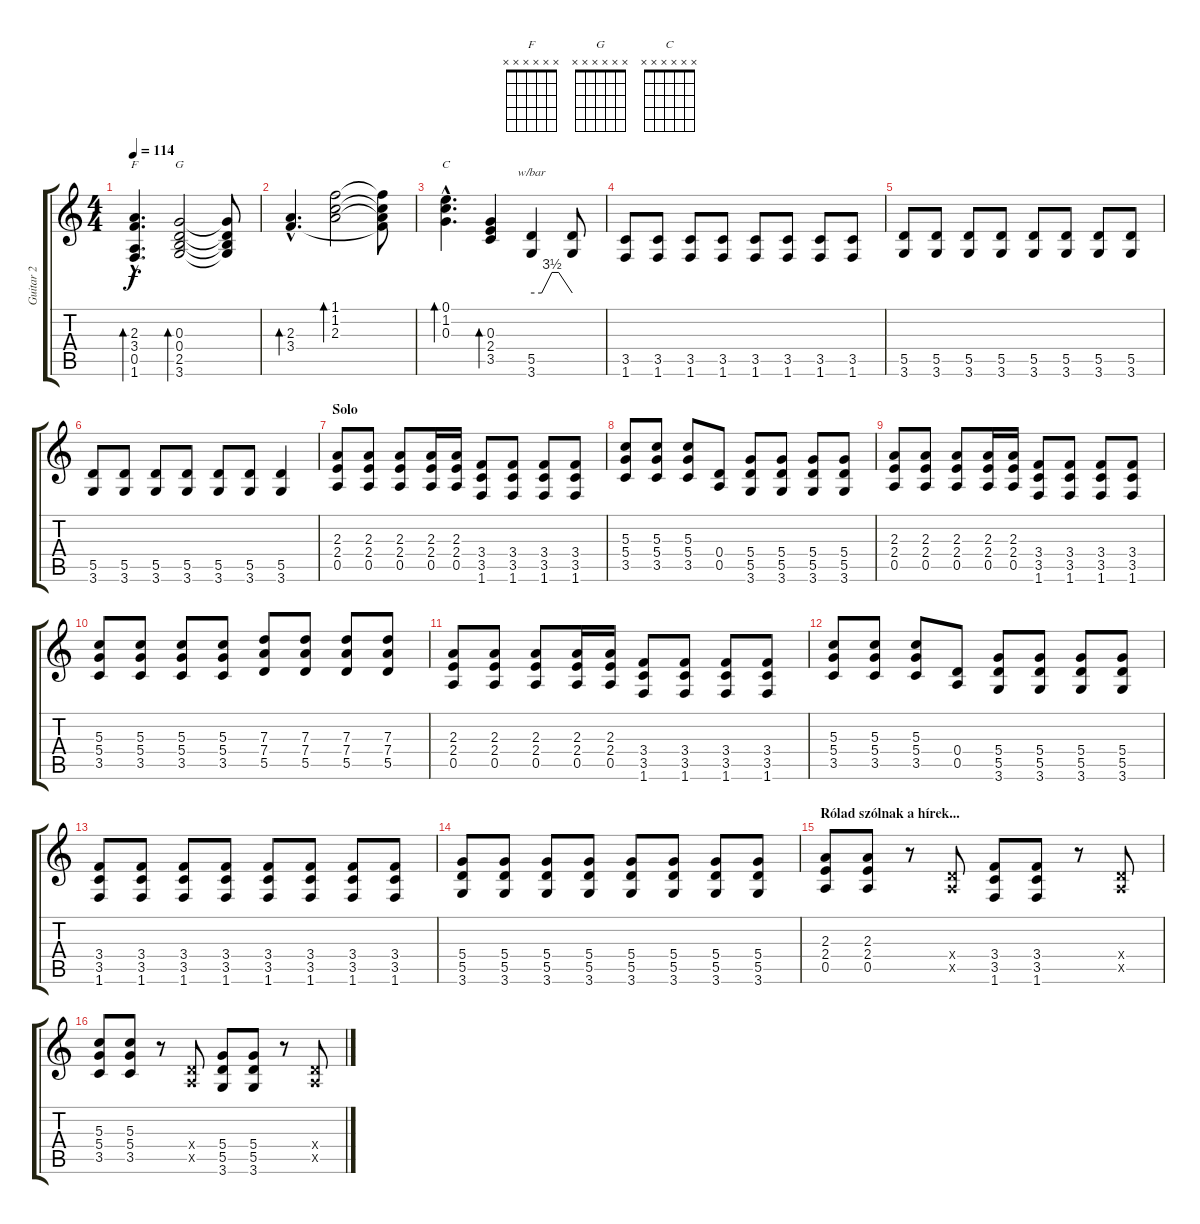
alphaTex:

\track ("Guitar 2" "Guitar 2") {instrument distortionguitar}
\staff {score tabs}
\tuning (E4 B3 G3 D3 A2 E2) {hide}
\chord ("F" x x x x x x)
\chord ("G" x x x x x x)
\chord ("C" x x x x x x)
\ts (4 4)
\tempo 114
\clef g2
\ks c
(2.3{hac} 3.4{hac} 0.5{hac} 1.6{hac}).4{d bd 240 ch "F" dy f} (0.3 0.4 2.5 3.6).2{bd 240 ch "G"} (0.3{t} 0.4{t} 2.5{t} 3.6{t}).8 |
(2.3{hac} 3.4{hac}).4{d bd 240} (1.1 1.2 2.3).2{bd 240} (1.1{t} 1.2{t} 2.3{t} 3.4{t}).8 |
(0.1{hac} 1.2{hac} 0.3{hac}).4{d bd 240 ch "C"} (0.3 2.4 3.5).4{bd 240} (5.5 3.6).4{tbe (custom default 0 0 15 0 30 14 40 14 60 0) instrument distortionguitar} (5.5{t} 3.6{t}).8 |
(3.5 1.6).8 (3.5 1.6).8 (3.5 1.6).8 (3.5 1.6).8 (3.5 1.6).8 (3.5 1.6).8 (3.5 1.6).8 (3.5 1.6).8 |
(5.5 3.6).8 (5.5 3.6).8 (5.5 3.6).8 (5.5 3.6).8 (5.5 3.6).8 (5.5 3.6).8 (5.5 3.6).8 (5.5 3.6).8 |
(5.5 3.6).8 (5.5 3.6).8 (5.5 3.6).8 (5.5 3.6).8 (5.5 3.6).8 (5.5 3.6).8 (5.5 3.6).4 |
\section ("" "Solo")
(2.3 2.4 0.5).8 (2.3 2.4 0.5).8 (2.3 2.4 0.5).8 (2.3 2.4 0.5).16 (2.3 2.4 0.5).16 (3.4 3.5 1.6).8 (3.4 3.5 1.6).8 (3.4 3.5 1.6).8 (3.4 3.5 1.6).8 |
(5.3 5.4 3.5).8 (5.3 5.4 3.5).8 (5.3 5.4 3.5).8 (0.4 0.5).8 (5.4 5.5 3.6).8 (5.4 5.5 3.6).8 (5.4 5.5 3.6).8 (5.4 5.5 3.6).8 |
(2.3 2.4 0.5).8 (2.3 2.4 0.5).8 (2.3 2.4 0.5).8 (2.3 2.4 0.5).16 (2.3 2.4 0.5).16 (3.4 3.5 1.6).8 (3.4 3.5 1.6).8 (3.4 3.5 1.6).8 (3.4 3.5 1.6).8 |
(5.3 5.4 3.5).8 (5.3 5.4 3.5).8 (5.3 5.4 3.5).8 (5.3 5.4 3.5).8 (7.3 7.4 5.5).8 (7.3 7.4 5.5).8 (7.3 7.4 5.5).8 (7.3 7.4 5.5).8 |
(2.3 2.4 0.5).8 (2.3 2.4 0.5).8 (2.3 2.4 0.5).8 (2.3 2.4 0.5).16 (2.3 2.4 0.5).16 (3.4 3.5 1.6).8 (3.4 3.5 1.6).8 (3.4 3.5 1.6).8 (3.4 3.5 1.6).8 |
(5.3 5.4 3.5).8 (5.3 5.4 3.5).8 (5.3 5.4 3.5).8 (0.4 0.5).8 (5.4 5.5 3.6).8 (5.4 5.5 3.6).8 (5.4 5.5 3.6).8 (5.4 5.5 3.6).8 |
(3.4 3.5 1.6).8 (3.4 3.5 1.6).8 (3.4 3.5 1.6).8 (3.4 3.5 1.6).8 (3.4 3.5 1.6).8 (3.4 3.5 1.6).8 (3.4 3.5 1.6).8 (3.4 3.5 1.6).8 |
(5.4 5.5 3.6).8 (5.4 5.5 3.6).8 (5.4 5.5 3.6).8 (5.4 5.5 3.6).8 (5.4 5.5 3.6).8 (5.4 5.5 3.6).8 (5.4 5.5 3.6).8 (5.4 5.5 3.6).8 |
\section ("" "Rólad szólnak a hírek...")
(2.3 2.4 0.5).8 (2.3 2.4 0.5).8 r.8 (0.4{x} 0.5{x}).8 (3.4 3.5 1.6).8 (3.4 3.5 1.6).8 r.8 (0.4{x} 0.5{x}).8 |
(5.3 5.4 3.5).8 (5.3 5.4 3.5).8 r.8 (0.4{x} 0.5{x}).8 (5.4 5.5 3.6).8 (5.4 5.5 3.6).8 r.8 (0.4{x} 0.5{x}).8
